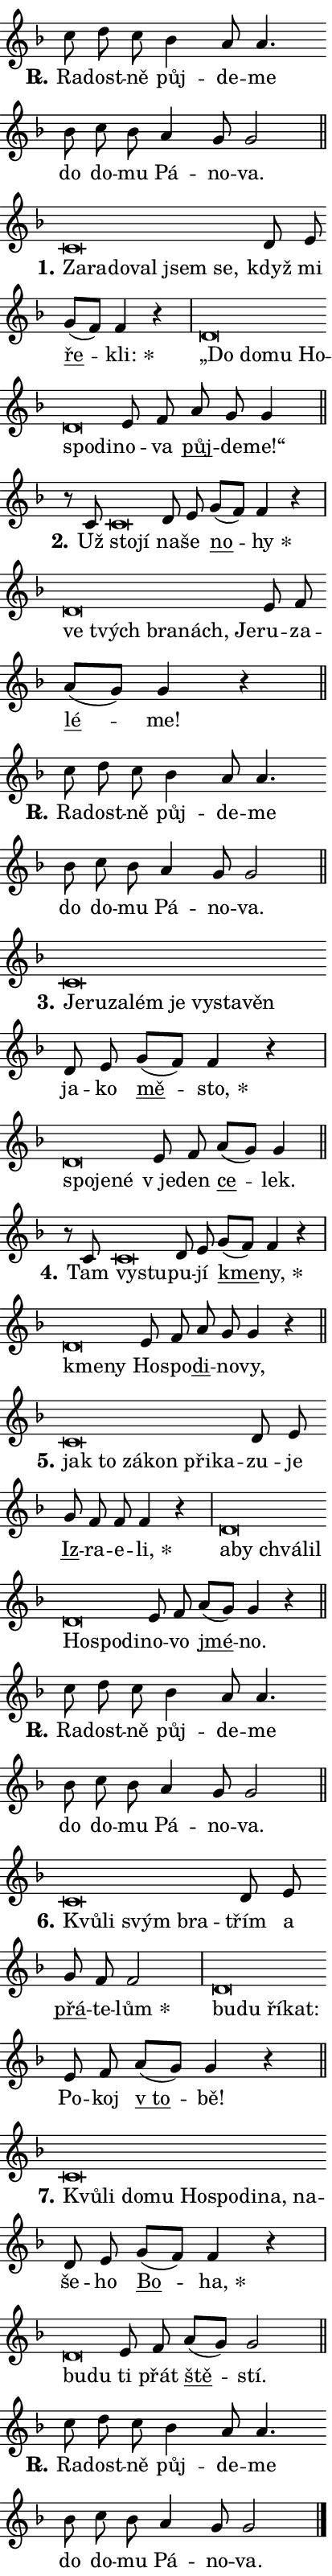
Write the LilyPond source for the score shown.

\version "2.24.0"
\header { tagline = "" }
\paper {
  indent = 0\cm
  top-margin = 0\cm
  right-margin = 0.13\cm % to fit lyric hyphens
  bottom-margin = 0\cm
  left-margin = 0\cm
  paper-width = 7\cm
  page-breaking = #ly:one-page-breaking
  system-system-spacing.basic-distance = #11
  score-system-spacing.basic-distance = #11
  ragged-last = ##f
}


%% Author: Thomas Morley
%% https://lists.gnu.org/archive/html/lilypond-user/2020-05/msg00002.html
#(define (line-position grob)
"Returns position of @var[grob} in current system:
   @code{'start}, if at first time-step
   @code{'end}, if at last time-step
   @code{'middle} otherwise
"
  (let* ((col (ly:item-get-column grob))
         (ln (ly:grob-object col 'left-neighbor))
         (rn (ly:grob-object col 'right-neighbor))
         (col-to-check-left (if (ly:grob? ln) ln col))
         (col-to-check-right (if (ly:grob? rn) rn col))
         (break-dir-left
           (and
             (ly:grob-property col-to-check-left 'non-musical #f)
             (ly:item-break-dir col-to-check-left)))
         (break-dir-right
           (and
             (ly:grob-property col-to-check-right 'non-musical #f)
             (ly:item-break-dir col-to-check-right))))
        (cond ((eqv? 1 break-dir-left) 'start)
              ((eqv? -1 break-dir-right) 'end)
              (else 'middle))))

#(define (tranparent-at-line-position vctor)
  (lambda (grob)
  "Relying on @code{line-position} select the relevant enry from @var{vctor}.
Used to determine transparency,"
    (case (line-position grob)
      ((end) (not (vector-ref vctor 0)))
      ((middle) (not (vector-ref vctor 1)))
      ((start) (not (vector-ref vctor 2))))))

noteHeadBreakVisibility =
#(define-music-function (break-visibility)(vector?)
"Makes @code{NoteHead}s transparent relying on @var{break-visibility}"
#{
  \override NoteHead.transparent =
    #(tranparent-at-line-position break-visibility)
#})

#(define delete-ledgers-for-transparent-note-heads
  (lambda (grob)
    "Reads whether a @code{NoteHead} is transparent.
If so this @code{NoteHead} is removed from @code{'note-heads} from
@var{grob}, which is supposed to be @code{LedgerLineSpanner}.
As a result ledgers are not printed for this @code{NoteHead}"
    (let* ((nhds-array (ly:grob-object grob 'note-heads))
           (nhds-list
             (if (ly:grob-array? nhds-array)
                 (ly:grob-array->list nhds-array)
                 '()))
           ;; Relies on the transparent-property being done before
           ;; Staff.LedgerLineSpanner.after-line-breaking is executed.
           ;; This is fragile ...
           (to-keep
             (remove
               (lambda (nhd)
                 (ly:grob-property nhd 'transparent #f))
               nhds-list)))
      ;; TODO find a better method to iterate over grob-arrays, similiar
      ;; to filter/remove etc for lists
      ;; For now rebuilt from scratch
      (set! (ly:grob-object grob 'note-heads)  '())
      (for-each
        (lambda (nhd)
          (ly:pointer-group-interface::add-grob grob 'note-heads nhd))
        to-keep))))

squashNotes = {
  \override NoteHead.X-extent = #'(-0.2 . 0.2)
  \override NoteHead.Y-extent = #'(-0.75 . 0)
  \override NoteHead.stencil =
    #(lambda (grob)
       (let ((pos (ly:grob-property grob 'staff-position)))
         (begin
           (if (< pos -7) (display "ERROR: Lower brevis then expected\n") (display "OK: Expected brevis position\n"))
           (if (<= pos -6) ly:text-interface::print ly:note-head::print))))
}
unSquashNotes = {
  \revert NoteHead.X-extent
  \revert NoteHead.Y-extent
  \revert NoteHead.stencil
}

hideNotes = \noteHeadBreakVisibility #begin-of-line-visible
unHideNotes = \noteHeadBreakVisibility #all-visible

% work-around for resetting accidentals
% https://lilypond.org/doc/v2.23/Documentation/notation/displaying-rhythms#unmetered-music
cadenzaMeasure = {
  \cadenzaOff
  \partial 1024 s1024
  \cadenzaOn
}

#(define-markup-command (accent layout props text) (markup?)
  "Underline accented syllable"
  (interpret-markup layout props
    #{\markup \override #'(offset . 4.3) \underline { #text }#}))

responsum = \markup \concat {
  "R" \hspace #-1.05 \path #0.1 #'((moveto 0 0.07) (lineto 0.9 0.8)) \hspace #0.05 "."
}

spaceSize = #0.6828661417322834 % exact space size for TeX Gyre Schola

\layout {
  \context {
    \Staff
    \remove "Time_signature_engraver"
    \override LedgerLineSpanner.after-line-breaking = #delete-ledgers-for-transparent-note-heads
  }
  \context {
    \Lyrics {
      \override LyricSpace.minimum-distance = \spaceSize
      \override LyricText.font-name = #"TeX Gyre Schola"
      \override LyricText.font-size = 1
      \override StanzaNumber.font-name = #"TeX Gyre Schola Bold"
      \override StanzaNumber.font-size = 1
    }
  }
  \context {
    \Score 
    \override NoteHead.text =
      #(lambda (grob) 
        (let ((pos (ly:grob-property grob 'staff-position)))
          #{\markup {
            \combine
              \halign #-0.55 \raise #(if (= pos -6) 0 0.5) \override #'(thickness . 2) \draw-line #'(3.2 . 0)
              \musicglyph "noteheads.sM1"
          }#}))
  }
}

% magnetic-lyrics.ily
%
%   written by
%     Jean Abou Samra <jean@abou-samra.fr>
%     Werner Lemberg <wl@gnu.org>
%
%   adapted by
%     Jiri Hon <jiri.hon@gmail.com>
%
% Version 2022-Apr-15

% https://www.mail-archive.com/lilypond-user@gnu.org/msg149350.html

#(define (Left_hyphen_pointer_engraver context)
   "Collect syllable-hyphen-syllable occurrences in lyrics and store
them in properties.  This engraver only looks to the left.  For
example, if the lyrics input is @code{foo -- bar}, it does the
following.

@itemize @bullet
@item
Set the @code{text} property of the @code{LyricHyphen} grob between
@q{foo} and @q{bar} to @code{foo}.

@item
Set the @code{left-hyphen} property of the @code{LyricText} grob with
text @q{foo} to the @code{LyricHyphen} grob between @q{foo} and
@q{bar}.
@end itemize

Use this auxiliary engraver in combination with the
@code{lyric-@/text::@/apply-@/magnetic-@/offset!} hook."
   (let ((hyphen #f)
         (text #f))
     (make-engraver
      (acknowledgers
       ((lyric-syllable-interface engraver grob source-engraver)
        (set! text grob)))
      (end-acknowledgers
       ((lyric-hyphen-interface engraver grob source-engraver)
        ;(when (not (grob::has-interface grob 'lyric-space-interface))
          (set! hyphen grob)));)
      ((stop-translation-timestep engraver)
       (when (and text hyphen)
         (ly:grob-set-object! text 'left-hyphen hyphen))
       (set! text #f)
       (set! hyphen #f)))))

#(define (lyric-text::apply-magnetic-offset! grob)
   "If the space between two syllables is less than the value in
property @code{LyricText@/.details@/.squash-threshold}, move the right
syllable to the left so that it gets concatenated with the left
syllable.

Use this function as a hook for
@code{LyricText@/.after-@/line-@/breaking} if the
@code{Left_@/hyphen_@/pointer_@/engraver} is active."
   (let ((hyphen (ly:grob-object grob 'left-hyphen #f)))
     (when hyphen
       (let ((left-text (ly:spanner-bound hyphen LEFT)))
         (when (grob::has-interface left-text 'lyric-syllable-interface)
           (let* ((common (ly:grob-common-refpoint grob left-text X))
                  (this-x-ext (ly:grob-extent grob common X))
                  (left-x-ext
                   (begin
                     ;; Trigger magnetism for left-text.
                     (ly:grob-property left-text 'after-line-breaking)
                     (ly:grob-extent left-text common X)))
                  ;; `delta` is the gap width between two syllables.
                  (delta (- (interval-start this-x-ext)
                            (interval-end left-x-ext)))
                  (details (ly:grob-property grob 'details))
                  (threshold (assoc-get 'squash-threshold details 0.2)))
             (when (< delta threshold)
               (let* (;; We have to manipulate the input text so that
                      ;; ligatures crossing syllable boundaries are not
                      ;; disabled.  For languages based on the Latin
                      ;; script this is essentially a beautification.
                      ;; However, for non-Western scripts it can be a
                      ;; necessity.
                      (lt (ly:grob-property left-text 'text))
                      (rt (ly:grob-property grob 'text))
                      (is-space (grob::has-interface hyphen 'lyric-space-interface))
                      (space (if is-space " " ""))
                      (extra-delta (if is-space spaceSize 0))
                      ;; Append new syllable.
                      (ltrt-space (if (and (string? lt) (string? rt))
                                (string-append lt space rt)
                                (make-concat-markup (list lt space rt))))
                      ;; Right-align `ltrt` to the right side.
                      (ltrt-space-markup (grob-interpret-markup
                               grob
                               (make-translate-markup
                                (cons (interval-length this-x-ext) 0)
                                (make-right-align-markup ltrt-space)))))
                 (begin
                   ;; Don't print `left-text`.
                   (ly:grob-set-property! left-text 'stencil #f)
                   ;; Set text and stencil (which holds all collected
                   ;; syllables so far) and shift it to the left.
                   (ly:grob-set-property! grob 'text ltrt-space)
                   (ly:grob-set-property! grob 'stencil ltrt-space-markup)
                   (ly:grob-translate-axis! grob (- (- delta extra-delta)) X))))))))))


#(define (lyric-hyphen::displace-bounds-first grob)
   ;; Make very sure this callback isn't triggered too early.
   (let ((left (ly:spanner-bound grob LEFT))
         (right (ly:spanner-bound grob RIGHT)))
     (ly:grob-property left 'after-line-breaking)
     (ly:grob-property right 'after-line-breaking)
     (ly:lyric-hyphen::print grob)))

squashThreshold = #0.4

\layout {
  \context {
    \Lyrics
    \consists #Left_hyphen_pointer_engraver
    \override LyricText.after-line-breaking =
      #lyric-text::apply-magnetic-offset!
    \override LyricHyphen.stencil = #lyric-hyphen::displace-bounds-first
    \override LyricText.details.squash-threshold = \squashThreshold
    \override LyricHyphen.minimum-distance = 0
    \override LyricHyphen.minimum-length = \squashThreshold
  }
}

squashText = \override LyricText.details.squash-threshold = 9999
unSquashText = \override LyricText.details.squash-threshold = \squashThreshold

leftText = \override LyricText.self-alignment-X = #LEFT
unLeftText = \revert LyricText.self-alignment-X

starOffset = #(lambda (grob) 
                (let ((x_offset (ly:self-alignment-interface::aligned-on-x-parent grob)))
                  (if (= x_offset 0) 0 (+ x_offset 1.2))))

star = #(define-music-function (syllable)(string?)
"Append star separator at the end of a syllable"
#{
  \once \override LyricText.X-offset = #starOffset
  \lyricmode { \markup {
    #syllable
    \override #'((font-name . "TeX Gyre Schola Bold")) \hspace #0.2 \lower #0.65 \larger "*"
  } }
#})

starAccent = #(define-music-function (syllable)(string?)
"Append star separator at the end of a syllable and make accent"
#{
  \once \override LyricText.X-offset = #starOffset
  \lyricmode { \markup {
    \accent #syllable
    \override #'((font-name . "TeX Gyre Schola Bold")) \hspace #0.2 \lower #0.65 \larger "*"
  } }
#})

breath = #(define-music-function (syllable)(string?)
"Append breathing indicator at the end of a syllable"
#{
  \lyricmode { \markup { #syllable "+" } }
#})

optionalBreath = #(define-music-function (syllable)(string?)
"Append optional breathing indicator at the end of a syllable"
#{
  \lyricmode { \markup { #syllable "(+)" } }
#})


\score {
    <<
        \new Voice = "melody" { \cadenzaOn \key f \major \relative { c''8 d c bes4 a8 a4. \bar "" bes8 c bes a4 g8 g2 \cadenzaMeasure \bar "||" \break } }
        \new Lyrics \lyricsto "melody" { \lyricmode { \set stanza = \responsum
Ra -- dost -- ně půj -- de -- me do do -- mu Pá -- no -- va. } }
    >>
    \layout {}
}

\score {
    <<
        \new Voice = "melody" { \cadenzaOn \key f \major \relative { \squashNotes c'\breve*1/16 \hideNotes \breve*1/16 \bar "" \breve*1/16 \bar "" \breve*1/16 \bar "" \breve*1/16 \breve*1/16 \bar "" \unHideNotes \unSquashNotes d8 e \bar "" g[( f)] f4 r \cadenzaMeasure \bar "|" \squashNotes d\breve*1/16 \hideNotes \breve*1/16 \bar "" \breve*1/16 \bar "" \breve*1/16 \bar "" \breve*1/16 \breve*1/16 \bar "" \unHideNotes \unSquashNotes e8 f \bar "" a g g4 \cadenzaMeasure \bar "||" \break } }
        \new Lyrics \lyricsto "melody" { \lyricmode { \set stanza = "1."
\leftText Za -- \squashText ra -- do -- val jsem se, \unLeftText \unSquashText když mi \markup \accent ře -- \star kli: \leftText „Do \squashText do -- mu Ho -- spo -- di -- \unLeftText \unSquashText no -- va \markup \accent půj -- de -- me!“ } }
    >>
    \layout {}
}

\score {
    <<
        \new Voice = "melody" { \cadenzaOn \key f \major \relative { r8 c'8 \squashNotes c\breve*1/16 \hideNotes \breve*1/16 \bar "" \unHideNotes \unSquashNotes d8 e \bar "" g[( f)] f4 r \cadenzaMeasure \bar "|" \squashNotes d\breve*1/16 \hideNotes \breve*1/16 \bar "" \breve*1/16 \bar "" \breve*1/16 \breve*1/16 \bar "" \unHideNotes \unSquashNotes e8 f \bar "" a[( g)] g4 r \cadenzaMeasure \bar "||" \break } }
        \new Lyrics \lyricsto "melody" { \lyricmode { \set stanza = "2."
Už \leftText sto -- \squashText jí \unLeftText \unSquashText na -- še \markup \accent no -- \star hy \leftText ve \squashText tvých bra -- nách, Je -- \unLeftText \unSquashText ru -- za -- \markup \accent lé -- me! } }
    >>
    \layout {}
}

\score {
    <<
        \new Voice = "melody" { \cadenzaOn \key f \major \relative { c''8 d c bes4 a8 a4. \bar "" bes8 c bes a4 g8 g2 \cadenzaMeasure \bar "||" \break } }
        \new Lyrics \lyricsto "melody" { \lyricmode { \set stanza = \responsum
Ra -- dost -- ně půj -- de -- me do do -- mu Pá -- no -- va. } }
    >>
    \layout {}
}

\score {
    <<
        \new Voice = "melody" { \cadenzaOn \key f \major \relative { \squashNotes c'\breve*1/16 \hideNotes \breve*1/16 \bar "" \breve*1/16 \bar "" \breve*1/16 \bar "" \breve*1/16 \bar "" \breve*1/16 \bar "" \breve*1/16 \breve*1/16 \bar "" \unHideNotes \unSquashNotes d8 e \bar "" g[( f)] f4 r \cadenzaMeasure \bar "|" \squashNotes d\breve*1/16 \hideNotes \breve*1/16 \breve*1/16 \bar "" \unHideNotes \unSquashNotes e8 f \bar "" a[( g)] g4 \cadenzaMeasure \bar "||" \break } }
        \new Lyrics \lyricsto "melody" { \lyricmode { \set stanza = "3."
\leftText Je -- \squashText ru -- za -- lém je vy -- sta -- věn \unLeftText \unSquashText ja -- ko \markup \accent mě -- \star sto, \leftText spo -- \squashText je -- né \unLeftText \unSquashText "v je" -- den \markup \accent ce -- lek. } }
    >>
    \layout {}
}

\score {
    <<
        \new Voice = "melody" { \cadenzaOn \key f \major \relative { r8 c'8 \squashNotes c\breve*1/16 \hideNotes \breve*1/16 \bar "" \unHideNotes \unSquashNotes d8 e \bar "" g[( f)] f4 r \cadenzaMeasure \bar "|" \squashNotes d\breve*1/16 \hideNotes \breve*1/16 \bar "" \unHideNotes \unSquashNotes e8 f \bar "" a g g4 r \cadenzaMeasure \bar "||" \break } }
        \new Lyrics \lyricsto "melody" { \lyricmode { \set stanza = "4."
Tam \leftText vy -- \squashText stu -- \unLeftText \unSquashText pu -- jí \markup \accent kme -- \star ny, \leftText kme -- \squashText ny \unLeftText \unSquashText Ho -- spo -- \markup \accent di -- no -- vy, } }
    >>
    \layout {}
}

\score {
    <<
        \new Voice = "melody" { \cadenzaOn \key f \major \relative { \squashNotes c'\breve*1/16 \hideNotes \breve*1/16 \bar "" \breve*1/16 \bar "" \breve*1/16 \bar "" \breve*1/16 \breve*1/16 \bar "" \unHideNotes \unSquashNotes d8 e \bar "" g f f f4 r \cadenzaMeasure \bar "|" \squashNotes d\breve*1/16 \hideNotes \breve*1/16 \bar "" \breve*1/16 \bar "" \breve*1/16 \bar "" \breve*1/16 \bar "" \breve*1/16 \breve*1/16 \bar "" \unHideNotes \unSquashNotes e8 f \bar "" a[( g)] g4 r \cadenzaMeasure \bar "||" \break } }
        \new Lyrics \lyricsto "melody" { \lyricmode { \set stanza = "5."
\leftText jak \squashText to zá -- kon při -- ka -- \unLeftText \unSquashText zu -- je \markup \accent Iz -- ra -- e -- \star li, \leftText a -- \squashText by chvá -- lil Ho -- spo -- di -- \unLeftText \unSquashText no -- vo \markup \accent jmé -- no. } }
    >>
    \layout {}
}

\score {
    <<
        \new Voice = "melody" { \cadenzaOn \key f \major \relative { c''8 d c bes4 a8 a4. \bar "" bes8 c bes a4 g8 g2 \cadenzaMeasure \bar "||" \break } }
        \new Lyrics \lyricsto "melody" { \lyricmode { \set stanza = \responsum
Ra -- dost -- ně půj -- de -- me do do -- mu Pá -- no -- va. } }
    >>
    \layout {}
}

\score {
    <<
        \new Voice = "melody" { \cadenzaOn \key f \major \relative { \squashNotes c'\breve*1/16 \hideNotes \breve*1/16 \bar "" \breve*1/16 \breve*1/16 \bar "" \unHideNotes \unSquashNotes d8 e \bar "" g f f2 \cadenzaMeasure \bar "|" \squashNotes d\breve*1/16 \hideNotes \breve*1/16 \bar "" \breve*1/16 \breve*1/16 \bar "" \unHideNotes \unSquashNotes e8 f \bar "" a[( g)] g4 r \cadenzaMeasure \bar "||" \break } }
        \new Lyrics \lyricsto "melody" { \lyricmode { \set stanza = "6."
\leftText Kvů -- \squashText li svým bra -- \unLeftText \unSquashText třím a \markup \accent přá -- te -- \star lům \leftText bu -- \squashText du ří -- kat: \unLeftText \unSquashText Po -- koj \markup \accent "v to" -- bě! } }
    >>
    \layout {}
}

\score {
    <<
        \new Voice = "melody" { \cadenzaOn \key f \major \relative { \squashNotes c'\breve*1/16 \hideNotes \breve*1/16 \bar "" \breve*1/16 \bar "" \breve*1/16 \bar "" \breve*1/16 \bar "" \breve*1/16 \bar "" \breve*1/16 \bar "" \breve*1/16 \breve*1/16 \bar "" \unHideNotes \unSquashNotes d8 e \bar "" g[( f)] f4 r \cadenzaMeasure \bar "|" \squashNotes d\breve*1/16 \hideNotes \breve*1/16 \bar "" \unHideNotes \unSquashNotes e8 f \bar "" a[( g)] g2 \cadenzaMeasure \bar "||" \break } }
        \new Lyrics \lyricsto "melody" { \lyricmode { \set stanza = "7."
\leftText Kvů -- \squashText li do -- mu Ho -- spo -- di -- na, na -- \unLeftText \unSquashText še -- ho \markup \accent Bo -- \star ha, \leftText bu -- \squashText du \unLeftText \unSquashText ti přát \markup \accent ště -- stí. } }
    >>
    \layout {}
}

\score {
    <<
        \new Voice = "melody" { \cadenzaOn \key f \major \relative { c''8 d c bes4 a8 a4. \bar "" bes8 c bes a4 g8 g2 \cadenzaMeasure \bar "||" \break } \bar "|." }
        \new Lyrics \lyricsto "melody" { \lyricmode { \set stanza = \responsum
Ra -- dost -- ně půj -- de -- me do do -- mu Pá -- no -- va. } }
    >>
    \layout {}
}
